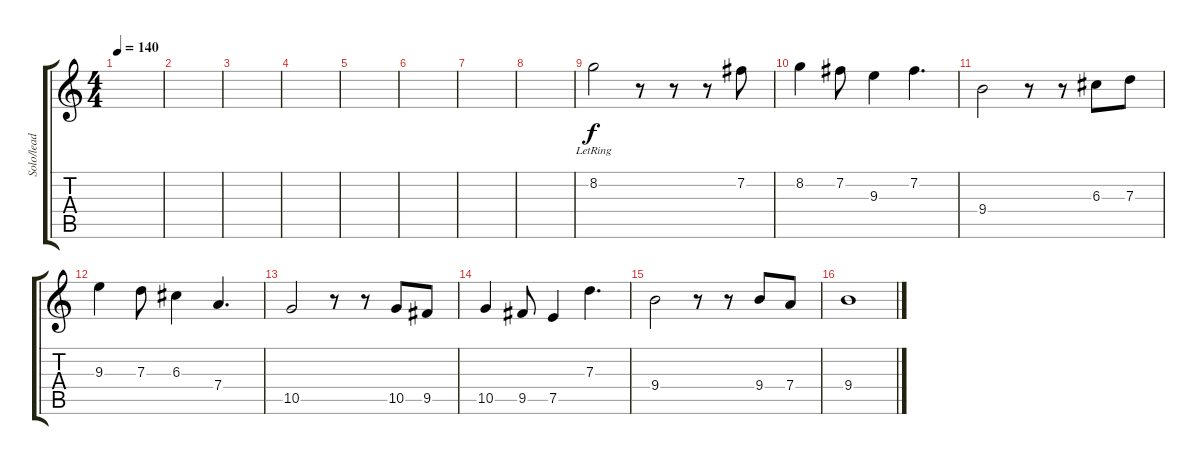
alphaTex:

\track ("Solo/lead" "Solo/lead") {instrument distortionguitar}
\staff {score tabs}
\tuning (E4 B3 G3 D3 A2 E2) {hide}
\ts (4 4)
\tempo 140
\clef g2
\ks c
|
|
|
|
|
|
|
|
8.2{lr}.2 r.8 r.8 r.8 7.2.8 |
8.2.4 7.2.8 9.3.4 7.2.4{d} |
9.4.2 r.8 r.8 6.3.8 7.3.8 |
9.3.4 7.3.8 6.3.4 7.4.4{d} |
10.5.2 r.8 r.8 10.5.8 9.5.8 |
10.5.4 9.5.8 7.5.4 7.3.4{d} |
9.4.2 r.8 r.8 9.4.8 7.4.8 |
9.4.1
